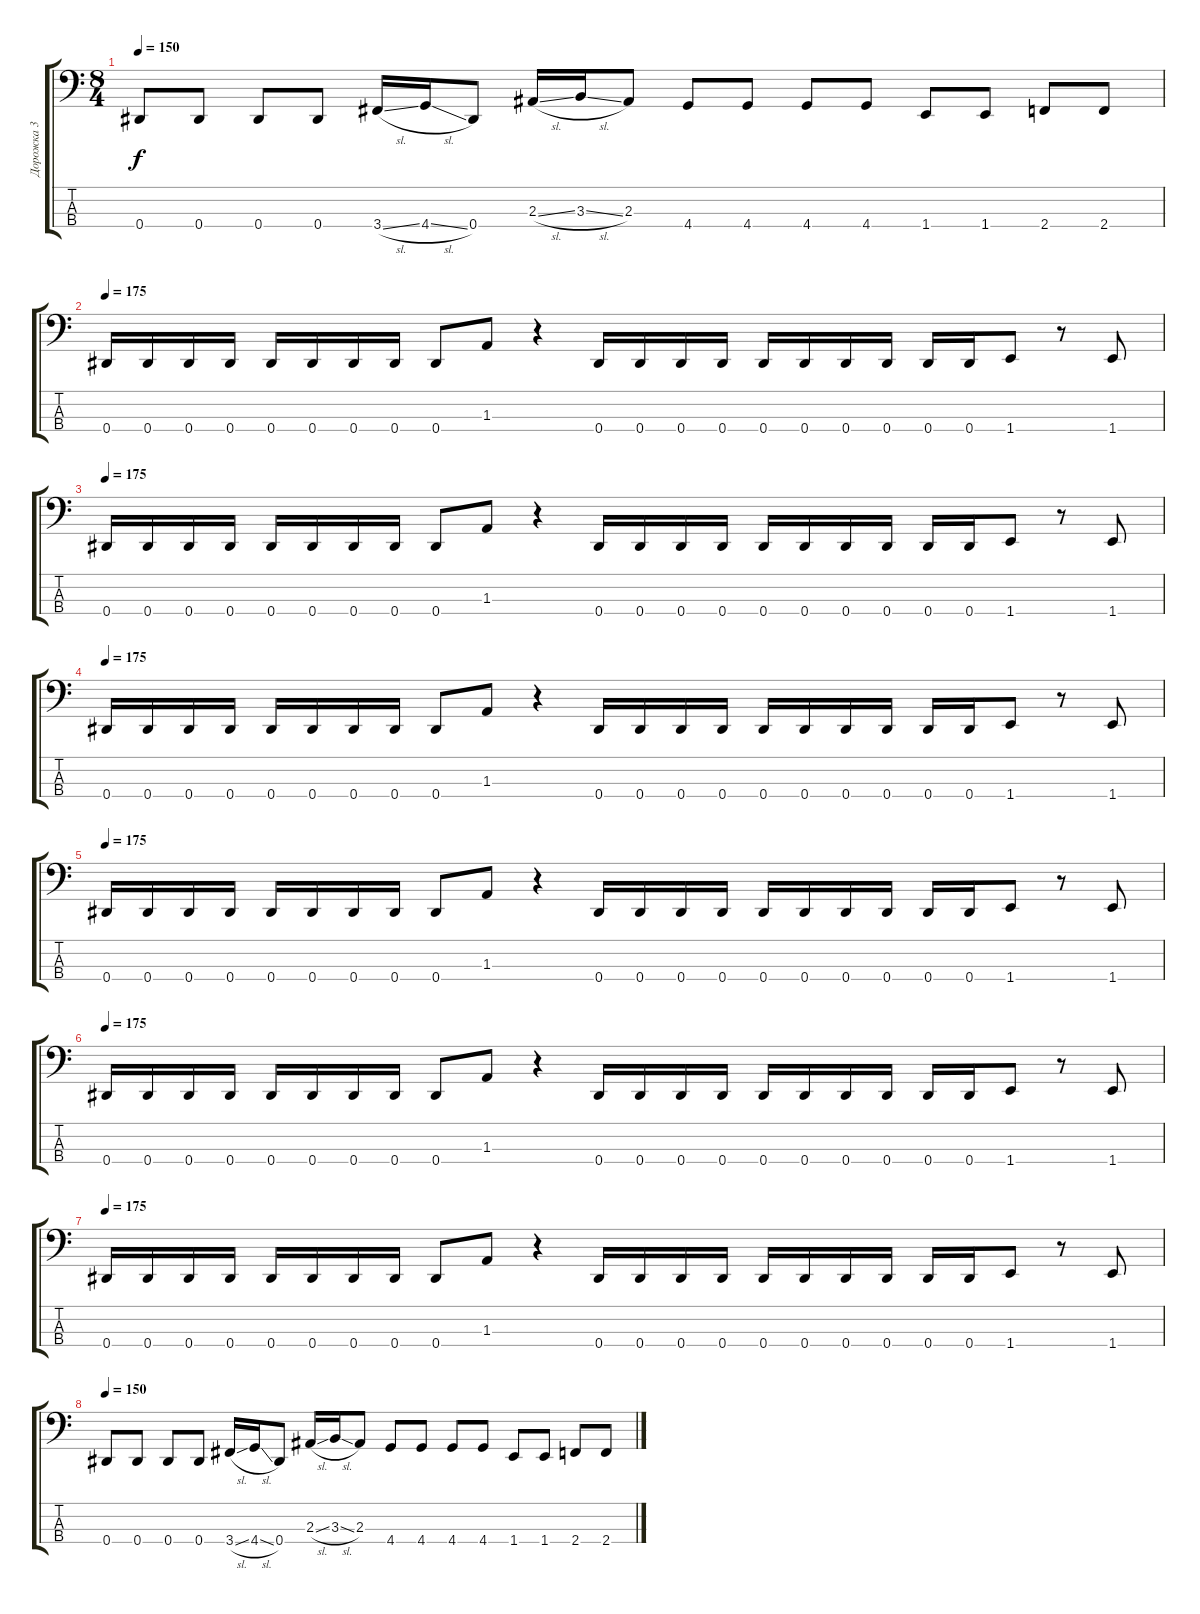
\track ("Дорожка 3" "Дорожка 3") {instrument electricbassfinger}
\staff {score tabs}
\tuning (Gb2 Db2 Ab1 Eb1) {hide}
\ts (8 4)
\tempo 150
\clef f4
\ks c
0.4.8{dy f} 0.4.8 0.4.8 0.4.8 3.4{sl}.16 4.4{sl}.16 0.4.8 2.3{sl}.16 3.3{sl}.16 2.3.8 4.4.8 4.4.8 4.4.8 4.4.8 1.4.8 1.4.8 2.4.8 2.4.8 |
\tempo 175
0.4.16 0.4.16 0.4.16 0.4.16 0.4.16 0.4.16 0.4.16 0.4.16 0.4.8 1.3.8 r.4 0.4.16 0.4.16 0.4.16 0.4.16 0.4.16 0.4.16 0.4.16 0.4.16 0.4.16 0.4.16 1.4.8 r.8 1.4.8 |
\tempo 175
0.4.16 0.4.16 0.4.16 0.4.16 0.4.16 0.4.16 0.4.16 0.4.16 0.4.8 1.3.8 r.4 0.4.16 0.4.16 0.4.16 0.4.16 0.4.16 0.4.16 0.4.16 0.4.16 0.4.16 0.4.16 1.4.8 r.8 1.4.8 |
\tempo 175
0.4.16 0.4.16 0.4.16 0.4.16 0.4.16 0.4.16 0.4.16 0.4.16 0.4.8 1.3.8 r.4 0.4.16 0.4.16 0.4.16 0.4.16 0.4.16 0.4.16 0.4.16 0.4.16 0.4.16 0.4.16 1.4.8 r.8 1.4.8 |
\tempo 175
0.4.16 0.4.16 0.4.16 0.4.16 0.4.16 0.4.16 0.4.16 0.4.16 0.4.8 1.3.8 r.4 0.4.16 0.4.16 0.4.16 0.4.16 0.4.16 0.4.16 0.4.16 0.4.16 0.4.16 0.4.16 1.4.8 r.8 1.4.8 |
\tempo 175
0.4.16 0.4.16 0.4.16 0.4.16 0.4.16 0.4.16 0.4.16 0.4.16 0.4.8 1.3.8 r.4 0.4.16 0.4.16 0.4.16 0.4.16 0.4.16 0.4.16 0.4.16 0.4.16 0.4.16 0.4.16 1.4.8 r.8 1.4.8 |
\tempo 175
0.4.16 0.4.16 0.4.16 0.4.16 0.4.16 0.4.16 0.4.16 0.4.16 0.4.8 1.3.8 r.4 0.4.16 0.4.16 0.4.16 0.4.16 0.4.16 0.4.16 0.4.16 0.4.16 0.4.16 0.4.16 1.4.8 r.8 1.4.8 |
\tempo 150
0.4.8 0.4.8 0.4.8 0.4.8 3.4{sl}.16 4.4{sl}.16 0.4.8 2.3{sl}.16 3.3{sl}.16 2.3.8 4.4.8 4.4.8 4.4.8 4.4.8 1.4.8 1.4.8 2.4.8 2.4.8
